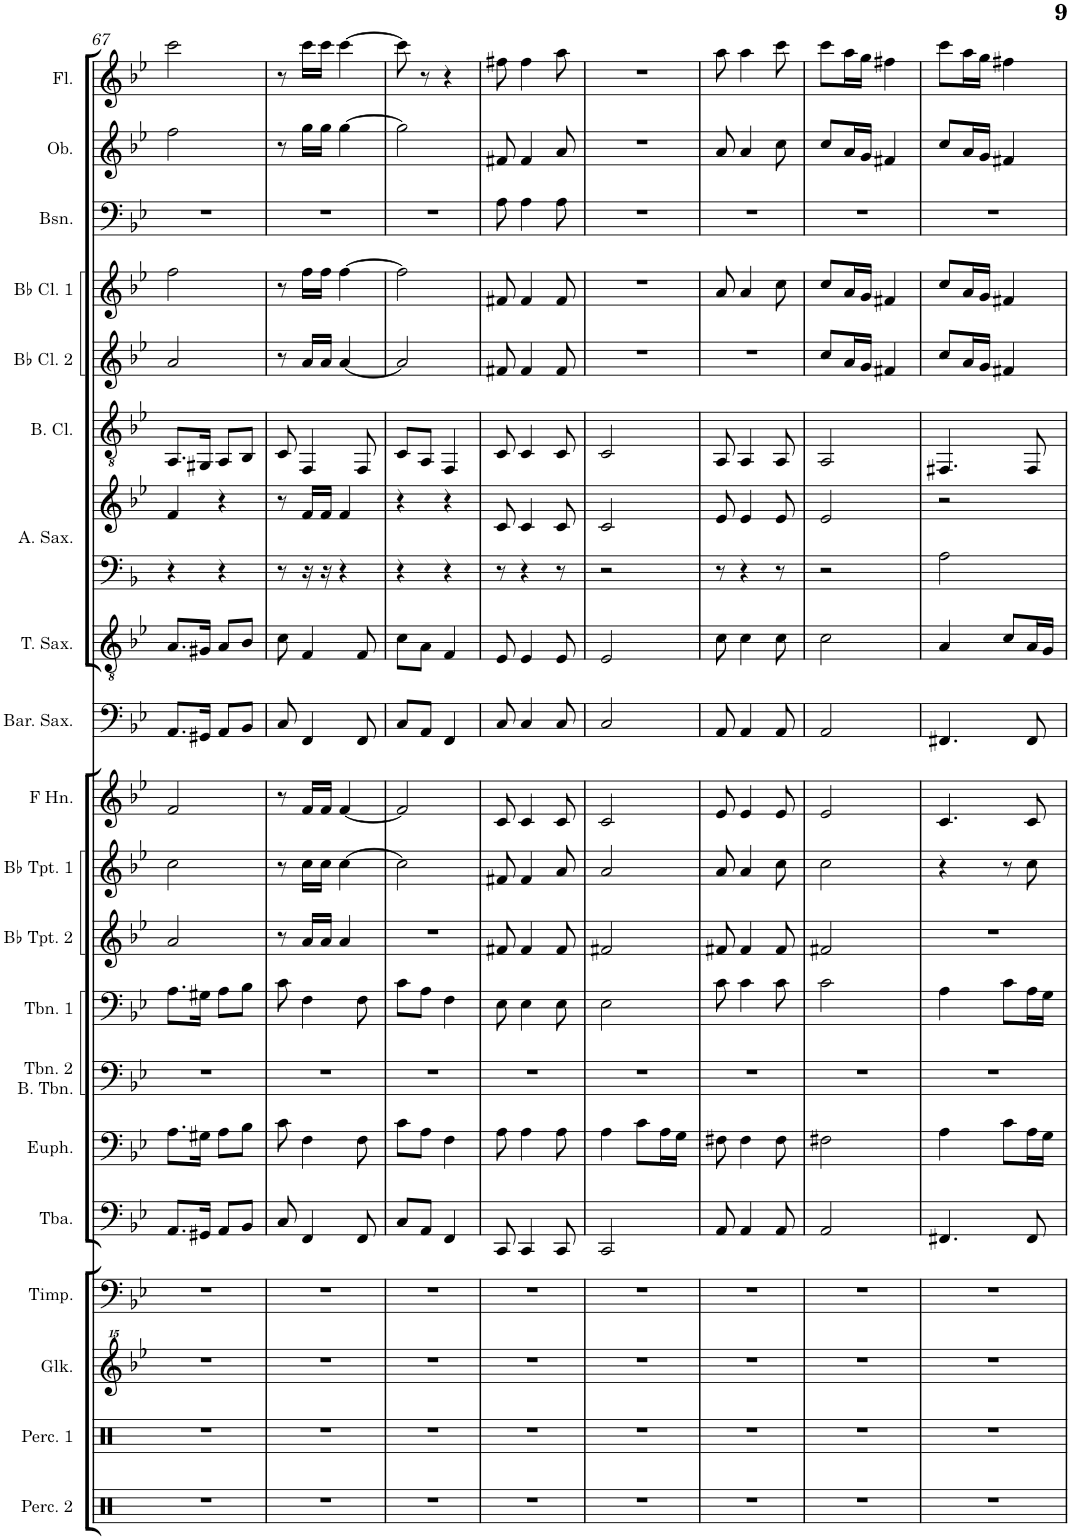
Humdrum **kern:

**kern	**kern	**kern	**kern	**kern	**kern	**kern	**kern	**kern	**kern	**kern	**kern	**kern	**kern	**kern	**kern	**kern	**kern	**kern	**kern	**kern
*part20	*part19	*part18	*part17	*part16	*part15	*part14	*part13	*part12	*part11	*part10	*part9	*part8	*part7	*part7	*part6	*part5	*part4	*part3	*part2	*part1
*staff21	*staff20	*staff19	*staff18	*staff17	*staff16	*staff15	*staff14	*staff13	*staff12	*staff11	*staff10	*staff9	*staff8	*staff7	*staff6	*staff5	*staff4	*staff3	*staff2	*staff1
*I"Percussion 2	*I"Percussion 1	*I"Glockenspiel	*I"Timpani	*I"Tuba	*I"Euphonium	*I"Trombone 2 Bass Trombone	*I"Trombone 1	*I"Bb Trumpet 2	*I"Bb Trumpet 1	*I"Horn in F	*I"Baritone Saxophone	*I"Tenor Saxophone	*I"Alto Saxophone	*	*I"Bass Clarinet	*I"Bb Clarinet 2	*I"Bb Clarinet 1	*I"Bassoon	*I"Oboe	*I"Flute
*I'Perc. 2	*I'Perc. 1	*I'Glk.	*I'Timp.	*I'Tba.	*I'Euph.	*I'Tbn. 2 B. Tbn.	*I'Tbn. 1	*I'Bb Tpt. 2	*I'Bb Tpt. 1	*	*I'Bar. Sax.	*I'T. Sax.	*I'A. Sax.	*	*I'B. Cl.	*I'Bb Cl. 2	*I'Bb Cl. 1	*I'Bsn.	*I'Ob.	*I'Fl.
!!LO:PB:g=z
*clefX	*clefX	*clefG^^2	*clefF4	*clefF4	*clefF4	*clefF4	*clefF4	*clefG2	*clefG2	*clefG2	*clefF4	*clefGv2	*clefF4	*clefG2	*clefGv2	*clefG2	*clefG2	*clefF4	*clefG2	*clefG2
*	*	*	*	*	*	*	*	*ITrd1c2	*ITrd1c2	*ITrd4c7	*ITrd12c21	*ITrd8c14	*ITrd5c9	*ITrd5c9	*ITrd8c14	*ITrd1c2	*ITrd1c2	*	*	*
*k[]	*k[]	*k[b-e-]	*k[b-e-]	*k[b-e-]	*k[b-e-]	*k[b-e-]	*k[b-e-]	*k[b-e-]	*k[b-e-]	*k[b-e-]	*k[b-e-]	*k[b-e-]	*k[b-]	*k[b-e-]	*k[b-e-]	*k[b-e-]	*k[b-e-]	*k[b-e-]	*k[b-e-]	*k[b-e-]
*M2/4	*M2/4	*M2/4	*M2/4	*M2/4	*M2/4	*M2/4	*M2/4	*M2/4	*M2/4	*M2/4	*M2/4	*M2/4	*M2/4	*M2/4	*M2/4	*M2/4	*M2/4	*M2/4	*M2/4	*M2/4
=67	=67	=67	=67	=67	=67	=67	=67	=67	=67	=67	=67	=67	=67	=67	=67	=67	=67	=67	=67	=67
2r	2r	2r	2r	8.AA/L	8.A\L	2r	8.A\L	2a/	2cc\	2f/	8.AA/L	8.A/L	4r	4f/	8.AA/L	2a/	2ff\	2r	2ff\	2ccc\
.	.	.	.	16GG#X/Jk	16G#X\Jk	.	16G#X\Jk	.	.	.	16GG#X/Jk	16G#X/Jk	.	.	16GG#X/Jk	.	.	.	.	.
.	.	.	.	8AA/L	8A\L	.	8A\L	.	.	.	8AA/L	8A/L	4r	4r	8AA/L	.	.	.	.	.
.	.	.	.	8BB-/J	8B-\J	.	8B-\J	.	.	.	8BB-/J	8B-/J	.	.	8BB-/J	.	.	.	.	.
=68	=68	=68	=68	=68	=68	=68	=68	=68	=68	=68	=68	=68	=68	=68	=68	=68	=68	=68	=68	=68
2r	2r	2r	2r	8C/	8c\	2r	8c\	8r	8r	8r	8C/	8c\	8r	8r	8C/	8r	8r	2r	8r	8r
.	.	.	.	4FF/	4F\	.	4F\	16a/LL	16cc\LL	16f/LL	4FF/	4F/	16r	16f/LL	4FF/	16a/LL	16ff\LL	.	16gg\LL	16ccc\LL
.	.	.	.	.	.	.	.	16a/JJ	16cc\JJ	16f/JJ	.	.	16r	16f/JJ	.	16a/JJ	16ff\JJ	.	16gg\JJ	16ccc\JJ
.	.	.	.	.	.	.	.	4a/	[4cc\	[4f/	.	.	4r	4f/	.	[4a/	[4ff\	.	[4gg\	[4ccc\
.	.	.	.	8FF/	8F\	.	8F\	.	.	.	8FF/	8F/	.	.	8FF/	.	.	.	.	.
=69	=69	=69	=69	=69	=69	=69	=69	=69	=69	=69	=69	=69	=69	=69	=69	=69	=69	=69	=69	=69
2r	2r	2r	2r	8C/L	8c\L	2r	8c\L	2r	2cc\]	2f/]	8C/L	8c\L	4r	4r	8C/L	2a/]	2ff\]	2r	2gg\]	8ccc\]
.	.	.	.	8AA/J	8A\J	.	8A\J	.	.	.	8AA/J	8A\J	.	.	8AA/J	.	.	.	.	8r
.	.	.	.	4FF/	4F\	.	4F\	.	.	.	4FF/	4F/	4r	4r	4FF/	.	.	.	.	4r
=70	=70	=70	=70	=70	=70	=70	=70	=70	=70	=70	=70	=70	=70	=70	=70	=70	=70	=70	=70	=70
2r	2r	2r	2r	8CC/	8A\	2r	8E-\	8f#X/	8f#X/	8c/	8C/	8E-/	8r	8c/	8C/	8f#X/	8f#X/	8A\	8f#X/	8ff#X\
.	.	.	.	4CC/	4A\	.	4E-\	4f#/	4f#/	4c/	4C/	4E-/	4r	4c/	4C/	4f#/	4f#/	4A\	4f#/	4ff#\
.	.	.	.	8CC/	8A\	.	8E-\	8f#/	8a/	8c/	8C/	8E-/	8r	8c/	8C/	8f#/	8f#/	8A\	8a/	8aa\
=71	=71	=71	=71	=71	=71	=71	=71	=71	=71	=71	=71	=71	=71	=71	=71	=71	=71	=71	=71	=71
2r	2r	2r	2r	2CC/	4A\	2r	2E-\	2f#X/	2a/	2c/	2C/	2E-/	2r	2c/	2C/	2r	2r	2r	2r	2r
.	.	.	.	.	8c\L	.	.	.	.	.	.	.	.	.	.	.	.	.	.	.
.	.	.	.	.	16A\L	.	.	.	.	.	.	.	.	.	.	.	.	.	.	.
.	.	.	.	.	16G\JJ	.	.	.	.	.	.	.	.	.	.	.	.	.	.	.
=72	=72	=72	=72	=72	=72	=72	=72	=72	=72	=72	=72	=72	=72	=72	=72	=72	=72	=72	=72	=72
2r	2r	2r	2r	8AA/	8F#X\	2r	8c\	8f#X/	8a/	8e-/	8AA/	8c\	8r	8e-/	8AA/	2r	8a/	2r	8a/	8aa\
.	.	.	.	4AA/	4F#\	.	4c\	4f#/	4a/	4e-/	4AA/	4c\	4r	4e-/	4AA/	.	4a/	.	4a/	4aa\
.	.	.	.	8AA/	8F#\	.	8c\	8f#/	8cc\	8e-/	8AA/	8c\	8r	8e-/	8AA/	.	8cc\	.	8cc\	8ccc\
=73	=73	=73	=73	=73	=73	=73	=73	=73	=73	=73	=73	=73	=73	=73	=73	=73	=73	=73	=73	=73
2r	2r	2r	2r	2AA/	2F#X\	2r	2c\	2f#X/	2cc\	2e-/	2AA/	2c\	2r	2e-/	2AA/	8cc/L	8cc/L	2r	8cc/L	8ccc\L
.	.	.	.	.	.	.	.	.	.	.	.	.	.	.	.	16a/L	16a/L	.	16a/L	16aa\L
.	.	.	.	.	.	.	.	.	.	.	.	.	.	.	.	16g/JJ	16g/JJ	.	16g/JJ	16gg\JJ
.	.	.	.	.	.	.	.	.	.	.	.	.	.	.	.	4f#X/	4f#X/	.	4f#X/	4ff#X\
=74	=74	=74	=74	=74	=74	=74	=74	=74	=74	=74	=74	=74	=74	=74	=74	=74	=74	=74	=74	=74
2r	2r	2r	2r	4.FF#X/	4A\	2r	4A\	2r	4r	4.c/	4.FF#X/	4A/	2A\	2r	4.FF#X/	8cc/L	8cc/L	2r	8cc/L	8ccc\L
.	.	.	.	.	.	.	.	.	.	.	.	.	.	.	.	16a/L	16a/L	.	16a/L	16aa\L
.	.	.	.	.	.	.	.	.	.	.	.	.	.	.	.	16g/JJ	16g/JJ	.	16g/JJ	16gg\JJ
.	.	.	.	.	8c\L	.	8c\L	.	8r	.	.	8c/L	.	.	.	4f#X/	4f#X/	.	4f#X/	4ff#X\
.	.	.	.	8FF#/	16A\L	.	16A\L	.	8cc\	8c/	8FF#/	16A/L	.	.	8FF#/	.	.	.	.	.
.	.	.	.	.	16G\JJ	.	16G\JJ	.	.	.	.	16G/JJ	.	.	.	.	.	.	.	.
=	=	=	=	=	=	=	=	=	=	=	=	=	=	=	=	=	=	=	=	=
*-	*-	*-	*-	*-	*-	*-	*-	*-	*-	*-	*-	*-	*-	*-	*-	*-	*-	*-	*-	*-
